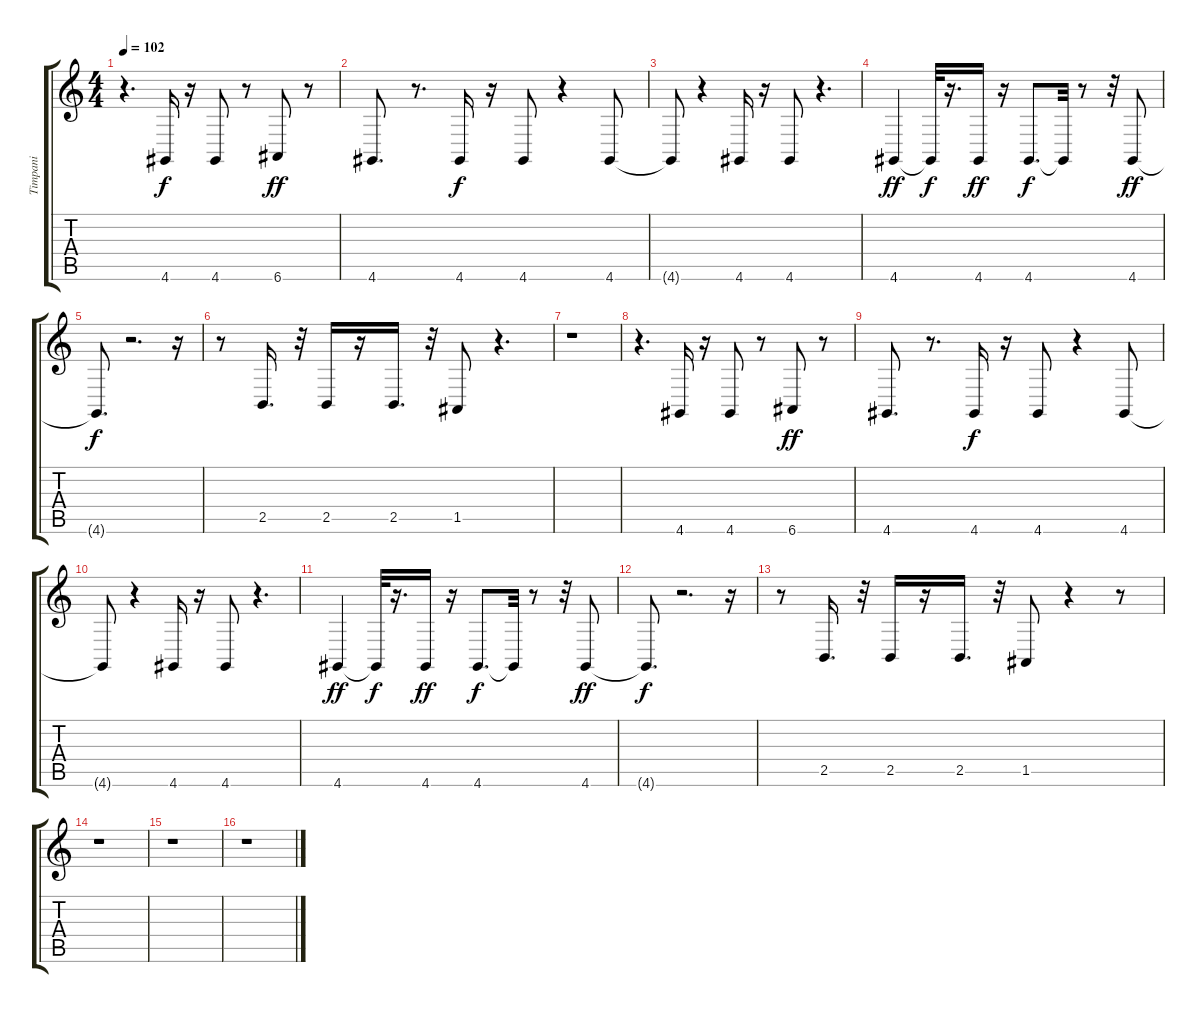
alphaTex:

\track ("Timpani" "Timpani") {instrument timpani}
\staff {score tabs}
\tuning (E4 B3 G3 D3 A2 E2) {hide}
\ts (4 4)
\tempo 102
\clef g2
\ks c
r.4{d dy f} 4.6.16 r.16 4.6.8 r.8 6.6.8{dy ff} r.8 |
4.6.8{d} r.8{d} 4.6.16{dy f} r.16 4.6.8 r.4 4.6.8 |
4.6{t}.8 r.4 4.6.16 r.16 4.6.8 r.4{d} |
4.6.4{dy ff} 4.6{t}.32{dy f} r.16{d} 4.6.16{dy ff} r.16 4.6.8{d dy f} 4.6{t}.32 r.8 r.32 4.6.8{dy ff} |
4.6{t}.8{d dy f} r.2{d} r.16 |
r.8 2.5.16{d} r.32 2.5.16 r.16 2.5.16{d} r.32 1.5.8 r.4{d} |
r.1 |
r.4{d} 4.6.16 r.16 4.6.8 r.8 6.6.8{dy ff} r.8 |
4.6.8{d} r.8{d} 4.6.16{dy f} r.16 4.6.8 r.4 4.6.8 |
4.6{t}.8 r.4 4.6.16 r.16 4.6.8 r.4{d} |
4.6.4{dy ff} 4.6{t}.32{dy f} r.16{d} 4.6.16{dy ff} r.16 4.6.8{d dy f} 4.6{t}.32 r.8 r.32 4.6.8{dy ff} |
4.6{t}.8{d dy f} r.2{d} r.16 |
r.8 2.5.16{d} r.32 2.5.16 r.16 2.5.16{d} r.32 1.5.8 r.4 r.8 |
r.1 |
r.1 |
r.1
